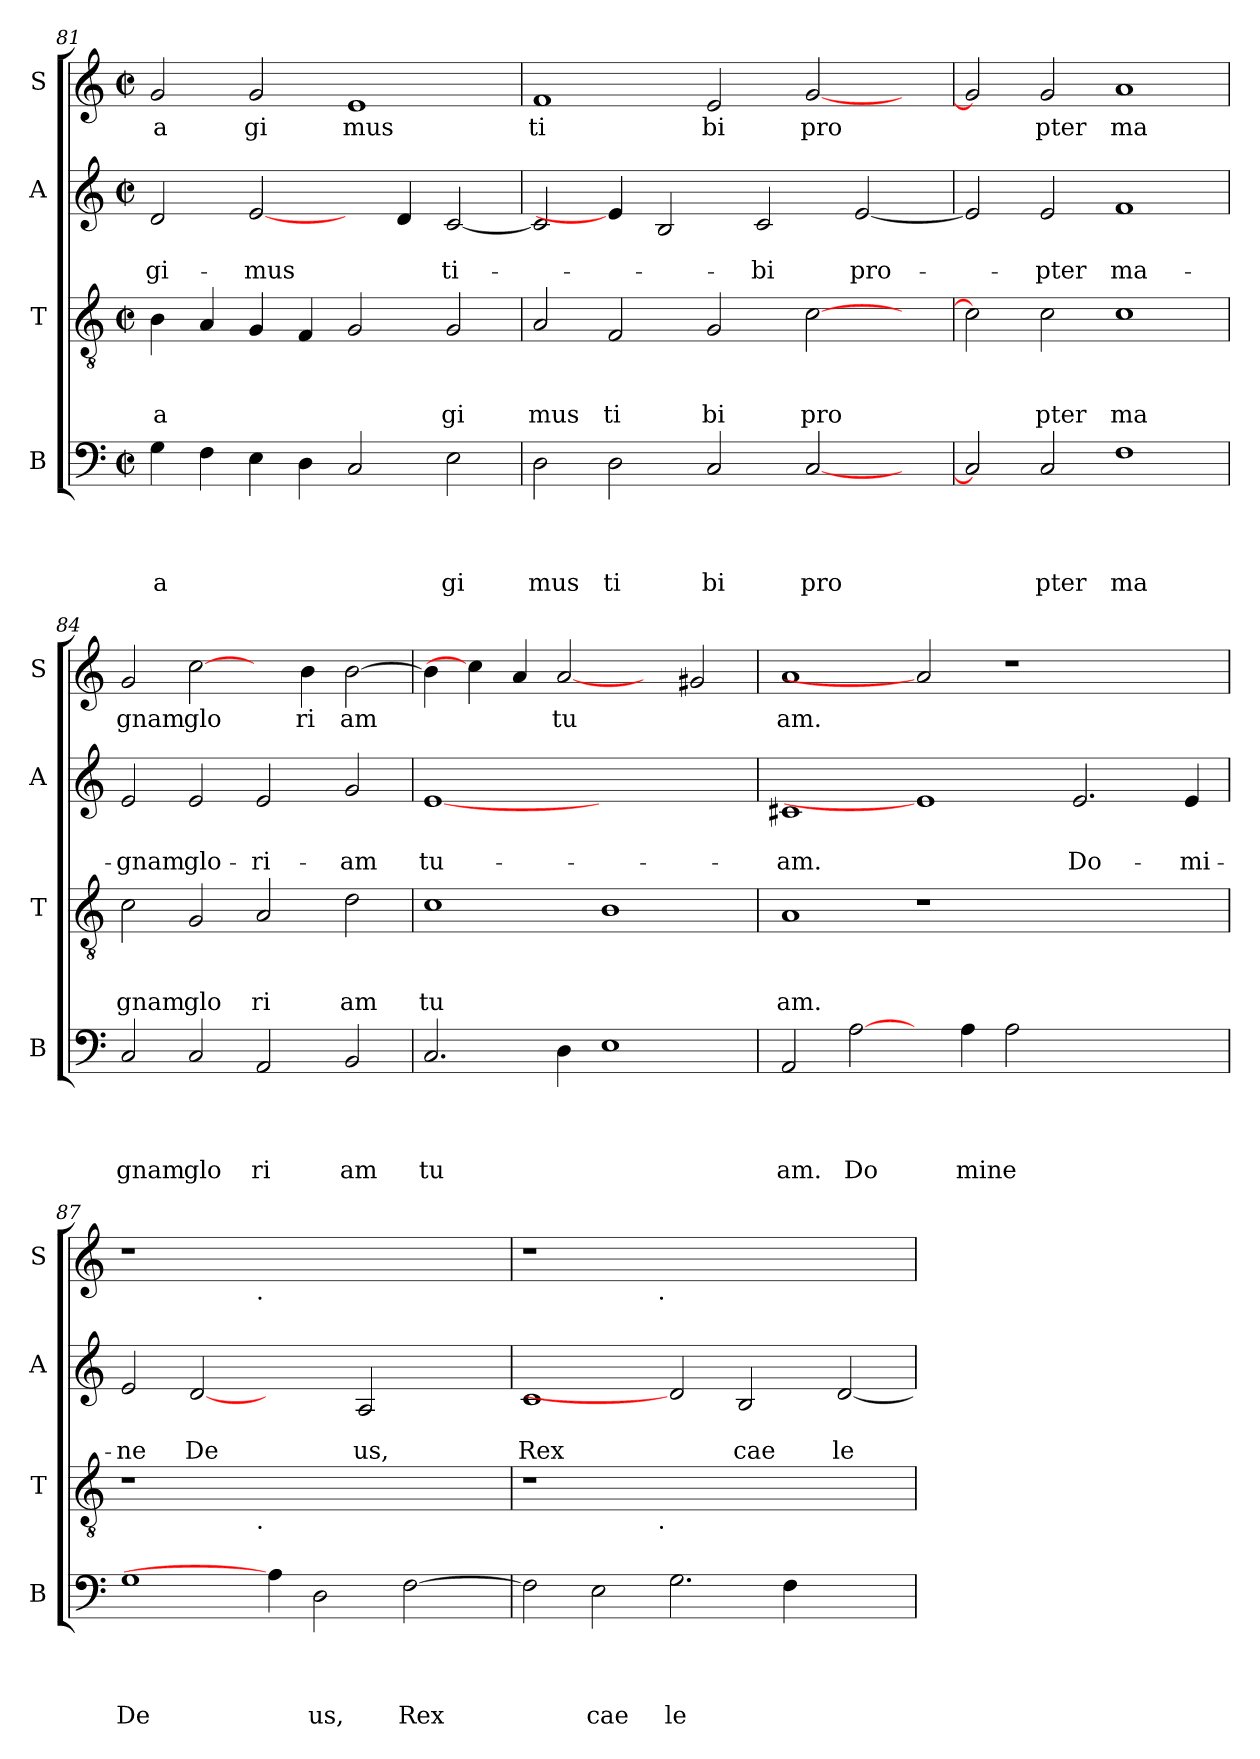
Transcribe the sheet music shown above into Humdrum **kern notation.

**kern	**text	**text	**text	**text	**kern	**text	**text	**text	**kern	**text	**text	**kern	**text
*part4	*part4	*part4	*part4	*part4	*part3	*part3	*part3	*part3	*part2	*part2	*part2	*part1	*part1
*staff4	*staff4	*staff4	*staff4	*staff4	*staff3	*staff3	*staff3	*staff3	*staff2	*staff2	*staff2	*staff1	*staff1
*I"B	*	*	*	*	*I"T	*	*	*	*I"A	*	*	*I"S	*
*I'B	*	*	*	*	*I'T	*	*	*	*I'A	*	*	*I'S	*
!!LO:LB:g=z
*clefF4	*	*	*	*	*clefGv2	*	*	*	*clefG2	*	*	*clefG2	*
*k[]	*	*	*	*	*k[]	*	*	*	*k[]	*	*	*k[]	*
*C:	*	*	*	*	*C:	*	*	*	*C:	*	*	*C:	*
*M2/2	*	*	*	*	*M2/2	*	*	*	*M2/2	*	*	*M2/2	*
*met(c|)	*	*	*	*	*met(c|)	*	*	*	*met(c|)	*	*	*met(c|)	*
=81	=81	=81	=81	=81	=81	=81	=81	=81	=81	=81	=81	=81	=81
!	!	!	!	!LO:LY:b	!	!	!	!LO:LY:b	!	!	!LO:LY:b	!	!LO:LY:b
4G\	.	.	.	a	4B\	.	.	a	2d/	.	gi-	2g/	a
4F\	.	.	.	.	4A/	.	.	.	.	.	.	.	.
!	!	!	!	!	!	!	!	!	!	!	!LO:LY:b	!	!LO:LY:b
4E\	.	.	.	.	4G/	.	.	.	[2e/	.	-mus	2g/	gi
4D\	.	.	.	.	4F/	.	.	.	.	.	.	.	.
!	!	!	!	!	!	!	!	!	!	!	!	!	!LO:LY:b
2C/	.	.	.	.	2G/	.	.	.	4ryy	.	.	1e	mus
.	.	.	.	.	.	.	.	.	4d/	.	.	.	.
!	!	!	!	!LO:LY:b	!	!	!	!LO:LY:b	!	!	!LO:LY:b	!	!
2E\	.	.	.	gi	2G/	.	.	gi	[<2c/	.	ti-	.	.
=82	=82	=82	=82	=82	=82	=82	=82	=82	=82	=82	=82	=82	=82
!	!	!	!	!LO:LY:b	!	!	!	!LO:LY:b	!	!	!	!	!LO:LY:b
2D\	.	.	.	mus	2A/	.	.	mus	2c/]	.	.	1f	ti
!	!	!	!	!LO:LY:b	!	!	!	!LO:LY:b	!	!	!	!	!
2D\	.	.	.	ti	2F/	.	.	ti	4e/]	.	.	.	.
.	.	.	.	.	.	.	.	.	2B/	.	.	.	.
!	!	!	!	!LO:LY:b	!	!	!	!LO:LY:b	!	!	!	!	!LO:LY:b
2C/	.	.	.	bi	2G/	.	.	bi	.	.	.	2e/	bi
!	!	!	!	!	!	!	!	!	!	!	!LO:LY:b	!	!
.	.	.	.	.	.	.	.	.	2c/	.	-bi	.	.
!	!	!	!	!LO:LY:b	!	!	!	!LO:LY:b	!	!	!	!	!LO:LY:b
[<2C/	.	.	.	pro	[>2c\	.	.	pro	.	.	.	[<2g/	pro
!	!	!	!	!	!	!	!	!	!	!	!LO:LY:b	!	!
.	.	.	.	.	.	.	.	.	[<2e/	.	pro-	.	.
4ryy	.	.	.	.	4ryy	.	.	.	.	.	.	4ryy	.
=83	=83	=83	=83	=83	=83	=83	=83	=83	=83	=83	=83	=83	=83
2C/]	.	.	.	.	2c\]	.	.	.	2e/]	.	.	2g/]	.
!	!	!	!	!LO:LY:b	!	!	!	!LO:LY:b	!	!	!LO:LY:b	!	!LO:LY:b
2C/	.	.	.	pter	2c\	.	.	pter	2e/	.	-pter	2g/	pter
!	!	!	!	!LO:LY:b	!	!	!	!LO:LY:b	!	!	!LO:LY:b	!	!LO:LY:b
1F	.	.	.	ma	1c	.	.	ma	1f	.	ma-	1a	ma
=84	=84	=84	=84	=84	=84	=84	=84	=84	=84	=84	=84	=84	=84
!	!	!	!	!LO:LY:b	!	!	!	!LO:LY:b	!	!	!LO:LY:b	!	!LO:LY:b
2C/	.	.	.	gnam	2c\	.	.	gnam	2e/	.	-gnam	2g/	gnam
!	!	!	!	!LO:LY:b	!	!	!	!LO:LY:b	!	!	!LO:LY:b	!	!LO:LY:b
2C/	.	.	.	glo	2G/	.	.	glo	2e/	.	glo-	[2cc\	glo
!	!	!	!	!LO:LY:b	!	!	!	!LO:LY:b	!	!	!LO:LY:b	!	!
2AA/	.	.	.	ri	2A/	.	.	ri	2e/	.	-ri-	4ryy	.
!	!	!	!	!	!	!	!	!	!	!	!	!	!LO:LY:b
.	.	.	.	.	.	.	.	.	.	.	.	4b\	ri
!	!	!	!	!LO:LY:b	!	!	!	!LO:LY:b	!	!	!LO:LY:b	!	!LO:LY:b
2BB/	.	.	.	am	2d\	.	.	am	2g/	.	-am	[>2b\	am
=85	=85	=85	=85	=85	=85	=85	=85	=85	=85	=85	=85	=85	=85
!	!	!	!	!LO:LY:b	!	!	!	!LO:LY:b	!	!	!LO:LY:b	!	!
2.C/	.	.	.	tu	1c	.	.	tu	[1e	.	tu-	4b\]	.
.	.	.	.	.	.	.	.	.	.	.	.	4cc\]	.
.	.	.	.	.	.	.	.	.	.	.	.	4a/	.
!	!	!	!	!	!	!	!	!	!	!	!	!	!LO:LY:b
4D\	.	.	.	.	.	.	.	.	.	.	.	[2a	tu
1E	.	.	.	.	1B	.	.	.	1ryy	.	.	.	.
.	.	.	.	.	.	.	.	.	.	.	.	4ryy	.
.	.	.	.	.	.	.	.	.	.	.	.	2g#/	.
=86	=86	=86	=86	=86	=86	=86	=86	=86	=86	=86	=86	=86	=86
!	!	!	!	!LO:LY:b	!	!	!	!LO:LY:b	!	!	!LO:LY:b	!	!LO:LY:b
2AA/	.	.	.	am.	1A	.	.	am.	1c#X	.	-am.	1a	am.
!	!	!	!	!LO:LY:b	!	!	!	!	!	!	!	!	!
[2A\	.	.	.	Do	.	.	.	.	.	.	.	.	.
4ryy	.	.	.	.	1r	.	.	.	1e]	.	.	2a]	.
!	!	!	!	!LO:LY:b	!	!	!	!	!	!	!	!	!
4A\	.	.	.	mine	.	.	.	.	.	.	.	.	.
2A\	.	.	.	.	.	.	.	.	.	.	.	1r	.
!	!	!	!	!	!	!	!	!	!	!	!LO:LY:b	!	!
1ryy	.	.	.	.	1ryy	.	.	.	2.e/	.	Do-	.	.
.	.	.	.	.	.	.	.	.	.	.	.	2ryy	.
!	!	!	!	!	!	!	!	!	!	!	!LO:LY:b	!	!
.	.	.	.	.	.	.	.	.	4e/	.	-mi-	.	.
!!LO:LB:g=z
=87	=87	=87	=87	=87	=87	=87	=87	=87	=87	=87	=87	=87	=87
!	!	!	!	!LO:LY:b	!	!	!	!	!	!	!LO:LY:b	!	!
*	*	*	*	*	*^	*	*	*	*	*	*	*^	*
1G	.	.	.	De	1r	2ryy	.	.	.	2e/	.	-ne	1r	2ryy	.
!	!	!	!	!	!	!	!	!	!	!	!	!LO:LY:b	!	!	!
.	.	.	.	.	.	4...ryy	.	.	.	[2d	.	De	.	4...ryy	.
!	!	!	!	!	!	!	!	!	!	!	!	!	!	!LO:TX:b:t=.	!
!	!	!	!	!	!	!LO:TX:b:t=.	!	!	!	!	!	!	!	!	!
.	.	.	.	.	.	1ryy	.	.	.	.	.	.	.	1ryy	.
4A\]	.	.	.	.	1ryy	.	.	.	.	2ryy	.	.	1ryy	.	.
!	!	!	!	!LO:LY:b	!	!	!	!	!	!	!	!	!	!	!
2D\	.	.	.	us,	.	.	.	.	.	.	.	.	.	.	.
!	!	!	!	!	!	!	!	!	!	!	!	!LO:LY:b	!	!	!
.	.	.	.	.	.	.	.	.	.	2A/	.	us,	.	.	.
!	!	!	!	!LO:LY:b	!	!	!	!	!	!	!	!	!	!	!
[>2F\	.	.	.	Rex	.	.	.	.	.	.	.	.	.	.	.
.	.	.	.	.	.	4ryy	.	.	.	.	.	.	.	4ryy	.
.	.	.	.	.	4ryy	.	.	.	.	4ryy	.	.	4ryy	.	.
.	.	.	.	.	.	32ryy	.	.	.	.	.	.	.	32ryy	.
=88	=88	=88	=88	=88	=88	=88	=88	=88	=88	=88	=88	=88	=88	=88	=88
!	!	!	!	!	!	!	!	!	!	!	!	!LO:LY:b	!	!	!
2F\]	.	.	.	.	1r	2ryy	.	.	.	1c	.	Rex	1r	2ryy	.
!	!	!	!	!LO:LY:b	!	!	!	!	!	!	!	!	!	!	!
2E\	.	.	.	cae	.	4...ryy	.	.	.	.	.	.	.	4...ryy	.
!	!	!	!	!	!	!	!	!	!	!	!	!	!	!LO:TX:b:t=.	!
!	!	!	!	!	!	!LO:TX:b:t=.	!	!	!	!	!	!	!	!	!
.	.	.	.	.	.	1ryy	.	.	.	.	.	.	.	1ryy	.
!	!	!	!	!LO:LY:b	!	!	!	!	!	!	!	!	!	!	!
2.G\	.	.	.	le	1.ryy	.	.	.	.	2d]	.	.	1.ryy	.	.
!	!	!	!	!	!	!	!	!	!	!	!	!LO:LY:b	!	!	!
.	.	.	.	.	.	.	.	.	.	2B/	.	cae	.	.	.
4F\	.	.	.	.	.	.	.	.	.	.	.	.	.	.	.
.	.	.	.	.	.	2ryy	.	.	.	.	.	.	.	2ryy	.
!	!	!	!	!	!	!	!	!	!	!	!	!LO:LY:b	!	!	!
2ryy	.	.	.	.	.	.	.	.	.	[<2d/	.	le	.	.	.
.	.	.	.	.	.	32ryy	.	.	.	.	.	.	.	32ryy	.
*	*	*	*	*	*v	*v	*	*	*	*	*	*	*v	*v	*
=	=	=	=	=	=	=	=	=	=	=	=	=	=
*-	*-	*-	*-	*-	*-	*-	*-	*-	*-	*-	*-	*-	*-
